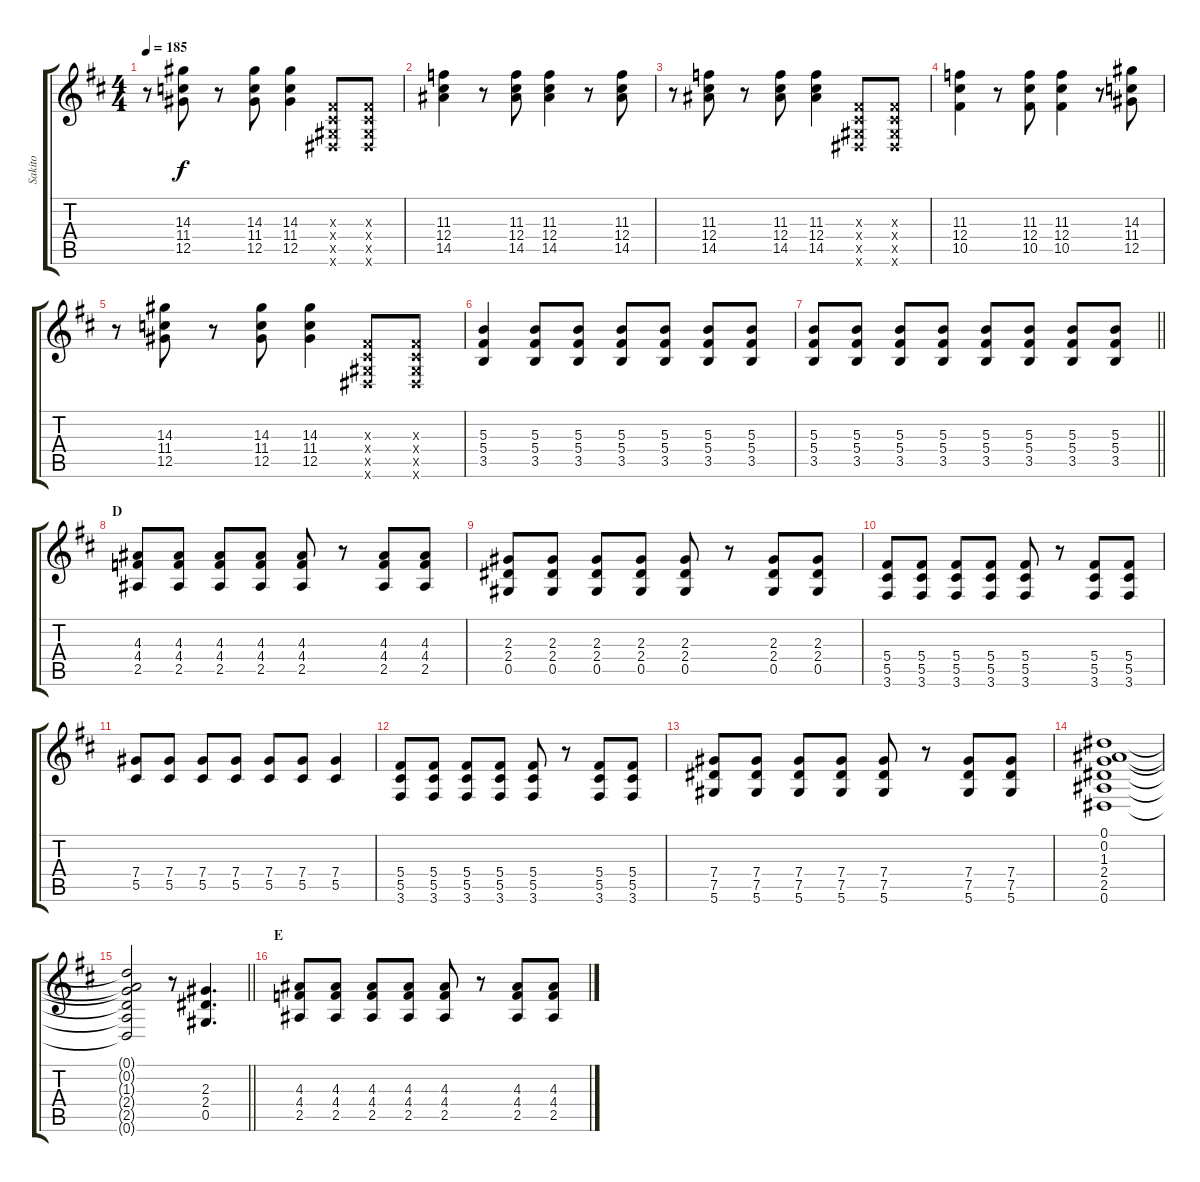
\track ("Sakito" "Sakito") {instrument distortionguitar}
\staff {score tabs}
\tuning (Eb4 Bb3 Gb3 Db3 Ab2 Eb2) {hide}
\ts (4 4)
\tempo 185
\clef g2
\ks d
r.8{dy f} (14.3 11.4 12.5).8 r.8 (14.3 11.4 12.5).8 (14.3 11.4 12.5).4 (0.3{x} 0.4{x} 0.5{x} 0.6{x}).8 (0.3{x} 0.4{x} 0.5{x} 0.6{x}).8 |
(11.3 12.4 14.5).4 r.8 (11.3 12.4 14.5).8 (11.3 12.4 14.5).4 r.8 (11.3 12.4 14.5).8 |
r.8 (11.3 12.4 14.5).8 r.8 (11.3 12.4 14.5).8 (11.3 12.4 14.5).4 (0.3{x} 0.4{x} 0.5{x} 0.6{x}).8 (0.3{x} 0.4{x} 0.5{x} 0.6{x}).8 |
(11.3 12.4 10.5).4 r.8 (11.3 12.4 10.5).8 (11.3 12.4 10.5).4 r.8 (14.3 11.4 12.5).8 |
r.8 (14.3 11.4 12.5).8 r.8 (14.3 11.4 12.5).8 (14.3 11.4 12.5).4 (0.3{x} 0.4{x} 0.5{x} 0.6{x}).8 (0.3{x} 0.4{x} 0.5{x} 0.6{x}).8 |
(5.3 5.4 3.5).4 (5.3 5.4 3.5).8 (5.3 5.4 3.5).8 (5.3 5.4 3.5).8 (5.3 5.4 3.5).8 (5.3 5.4 3.5).8 (5.3 5.4 3.5).8 |
\barLineRight lightlight
(5.3 5.4 3.5).8 (5.3 5.4 3.5).8 (5.3 5.4 3.5).8 (5.3 5.4 3.5).8 (5.3 5.4 3.5).8 (5.3 5.4 3.5).8 (5.3 5.4 3.5).8 (5.3 5.4 3.5).8 |
\section ("" "D")
(4.3 4.4 2.5).8 (4.3 4.4 2.5).8 (4.3 4.4 2.5).8 (4.3 4.4 2.5).8 (4.3 4.4 2.5).8 r.8 (4.3 4.4 2.5).8 (4.3 4.4 2.5).8 |
(2.3 2.4 0.5).8 (2.3 2.4 0.5).8 (2.3 2.4 0.5).8 (2.3 2.4 0.5).8 (2.3 2.4 0.5).8 r.8 (2.3 2.4 0.5).8 (2.3 2.4 0.5).8 |
(5.4 5.5 3.6).8 (5.4 5.5 3.6).8 (5.4 5.5 3.6).8 (5.4 5.5 3.6).8 (5.4 5.5 3.6).8 r.8 (5.4 5.5 3.6).8 (5.4 5.5 3.6).8 |
(7.4 5.5).8 (7.4 5.5).8 (7.4 5.5).8 (7.4 5.5).8 (7.4 5.5).8 (7.4 5.5).8 (7.4 5.5).4 |
(5.4 5.5 3.6).8 (5.4 5.5 3.6).8 (5.4 5.5 3.6).8 (5.4 5.5 3.6).8 (5.4 5.5 3.6).8 r.8 (5.4 5.5 3.6).8 (5.4 5.5 3.6).8 |
(7.4 7.5 5.6).8 (7.4 7.5 5.6).8 (7.4 7.5 5.6).8 (7.4 7.5 5.6).8 (7.4 7.5 5.6).8 r.8 (7.4 7.5 5.6).8 (7.4 7.5 5.6).8 |
(0.1 0.2 1.3 2.4 2.5 0.6).1 |
\barLineRight lightlight
(0.1{t} 0.2{t} 1.3{t} 2.4{t} 2.5{t} 0.6{t}).2 r.8 (2.3 2.4 0.5).4{d} |
\section ("" "E")
(4.3 4.4 2.5).8 (4.3 4.4 2.5).8 (4.3 4.4 2.5).8 (4.3 4.4 2.5).8 (4.3 4.4 2.5).8 r.8 (4.3 4.4 2.5).8 (4.3 4.4 2.5).8
